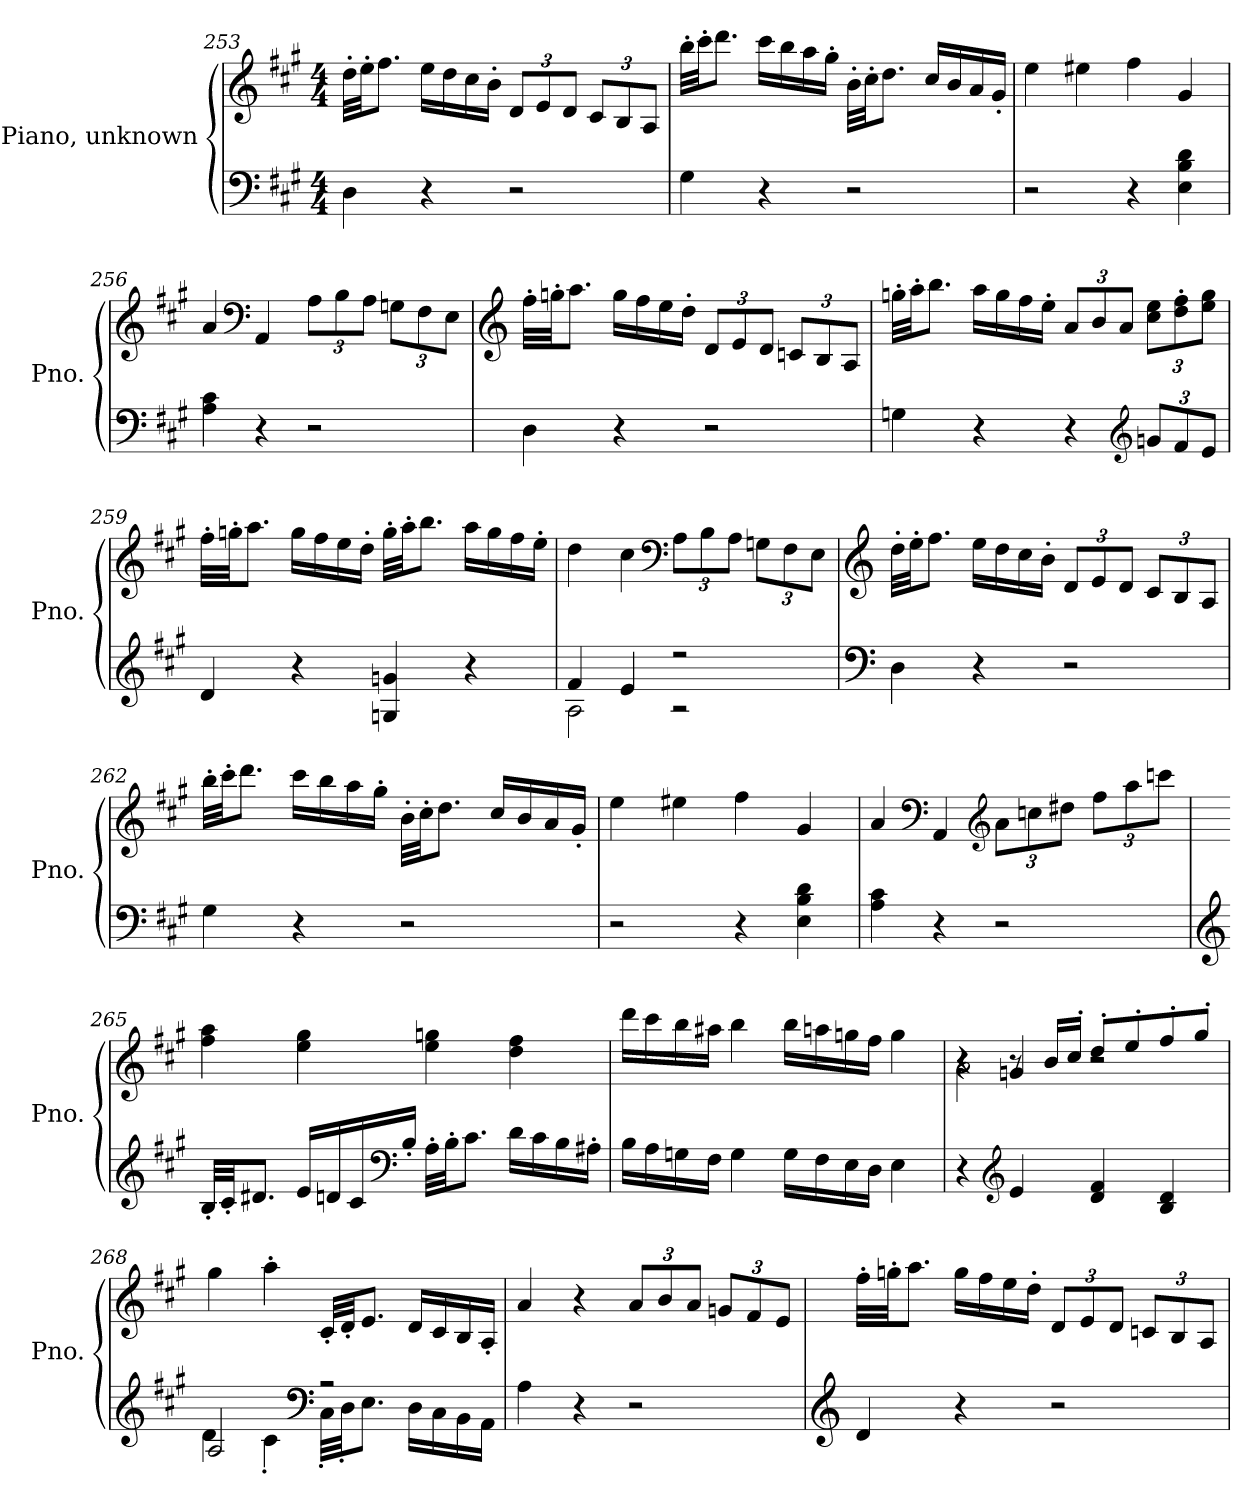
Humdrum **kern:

**kern	**kern
*part1	*part1
*staff2	*staff1
*I"Piano, unknown	*
*I'Pno.	*
*clefF4	*clefG2
*k[f#c#g#]	*k[f#c#g#]
*M4/4	*M4/4
=253	=253
4D\	32dd'\LLL
.	32ee'\JJ
.	8.ff#\J
4r	16ee\LL
.	16dd\
.	16cc#\
.	16b'\JJ
*	*Xbrackettup
2r	12d/L
.	12e/
.	12d/J
.	12c#/L
.	12B/
.	12A/J
!!LO:LB:g=z
=254	=254
4G#\	32bb'\LLL
.	32ccc#'\JJ
.	8.ddd\J
4r	16ccc#\LL
.	16bb\
.	16aa\
.	16gg#'\JJ
2r	32b'\LLL
.	32cc#'\JJ
.	8.dd\J
.	16cc#/LL
.	16b/
.	16a/
.	16g#'/JJ
=255	=255
2r	4ee\
.	4ee#X\
4r	4ff#\
4E\ 4B\ 4d\	4g#/
=256	=256
4A\ 4c#\	4a/
*	*clefF4
4r	4AA/
2r	12A\L
.	12B\
.	12A\J
.	12Gn\L
.	12F#\
.	12E\J
!!LO:LB:g=z
=257	=257
*	*clefG2
4D\	32ff#'\LLL
.	32ggn'\JJ
.	8.aa\J
4r	16gg\LL
.	16ff#\
.	16ee\
.	16dd'\JJ
2r	12d/L
.	12e/
.	12d/J
.	12cn/L
.	12B/
.	12A/J
=258	=258
4Gn\	32ggn'\LLL
.	32aa'\JJ
.	8.bb\J
4r	16aa\LL
.	16gg\
.	16ff#\
.	16ee'\JJ
4r	12a/L
.	12b/
.	12a/J
*clefG2	*
*Xbrackettup	*
12gn/L	12cc#\ 12ee\L
12f#/	12dd\' 12ff#\'
12e/J	12ee\ 12gg\J
!!LO:LB:g=z
=259	=259
4d/	32ff#'\LLL
.	32ggn'\JJ
.	8.aa\J
4r	16gg\LL
.	16ff#\
.	16ee\
.	16dd'\JJ
4Gn/ 4gn/	32gg'\LLL
.	32aa'\JJ
.	8.bb\J
4r	16aa\LL
.	16gg\
.	16ff#\
.	16ee'\JJ
=260	=260
*^	*
4f#/	2A\	4dd\
4e/	.	4cc#\
*	*	*clefF4
2r	2r	12A\L
.	.	12B\
.	.	12A\J
.	.	12Gn\L
.	.	12F#\
.	.	12E\J
*v	*v	*
=261	=261
*clefF4	*clefG2
4D\	32dd'\LLL
.	32ee'\JJ
.	8.ff#\J
4r	16ee\LL
.	16dd\
.	16cc#\
.	16b'\JJ
2r	12d/L
.	12e/
.	12d/J
.	12c#/L
.	12B/
.	12A/J
!!LO:PB:g=z
=262	=262
4G#\	32bb'\LLL
.	32ccc#'\JJ
.	8.ddd\J
4r	16ccc#\LL
.	16bb\
.	16aa\
.	16gg#'\JJ
2r	32b'\LLL
.	32cc#'\JJ
.	8.dd\J
.	16cc#/LL
.	16b/
.	16a/
.	16g#'/JJ
=263	=263
2r	4ee\
.	4ee#X\
4r	4ff#\
4E\ 4B\ 4d\	4g#/
=264	=264
4A\ 4c#\	4a/
*	*clefF4
4r	4AA/
*	*clefG2
2r	12a\L
.	12ccn\
.	12dd#X\J
.	12ff#\L
.	12aa\
.	12cccn\J
!!LO:LB:g=z
=265	=265
*clefG2	*
32B'/LLL	4ff#\ 4aa\
32c#'/JJ	.
8.d#X/J	.
16e/LL	4ee\ 4gg#\
16dn/	.
16c#/	.
*clefF4	*
16B'/JJ	.
32A'\LLL	4ee\ 4ggn\
32B'\JJ	.
8.c#\J	.
16d\LL	4dd\ 4ff#\
16c#\	.
16B\	.
16A#X'\JJ	.
=266	=266
16B\LL	16ddd\LL
16A\	16ccc#\
16Gn\	16bb\
16F#\JJ	16aa#X\JJ
4G\	4bb\
16G\LL	16bb\LL
16F#\	16aan\
16E\	16ggn\
16D\JJ	16ff#\JJ
4E\	4gg\
=267	=267
*	*^
*	*	*^
4r	4r	2a\	4r
*clefG2	*	*	*
4e/	8r	.	4gn/
.	16b/LL	.	.
.	16cc#'/JJ	.	.
4d/ 4f#/	8dd'/L	2r	2r
.	8ee'/	.	.
4B/ 4d/	8ff#'/	.	.
.	8gg#'/J	.	.
*	*v	*v	*v
!!LO:LB:g=z
=268	=268
*^	*
2A/	4d\	4gg#\
.	4c#'\	4aa'\
*clefF4	*	*
2r	32C#'\LLL	32c#'/LLL
.	32D'\JJ	32d'/JJ
.	8.E\J	8.e/J
.	16D\LL	16d/LL
.	16C#\	16c#/
.	16BB\	16B/
.	16AA\JJ	16A'/JJ
*v	*v	*
=269	=269
4A\	4a/
4r	4r
2r	12a/L
.	12b/
.	12a/J
.	12gn/L
.	12f#/
.	12e/J
=270	=270
*clefG2	*
4d/	32ff#'\LLL
.	32ggn'\JJ
.	8.aa\J
4r	16gg\LL
.	16ff#\
.	16ee\
.	16dd'\JJ
2r	12d/L
.	12e/
.	12d/J
.	12cn/L
.	12B/
.	12A/J
=	=
*-	*-
